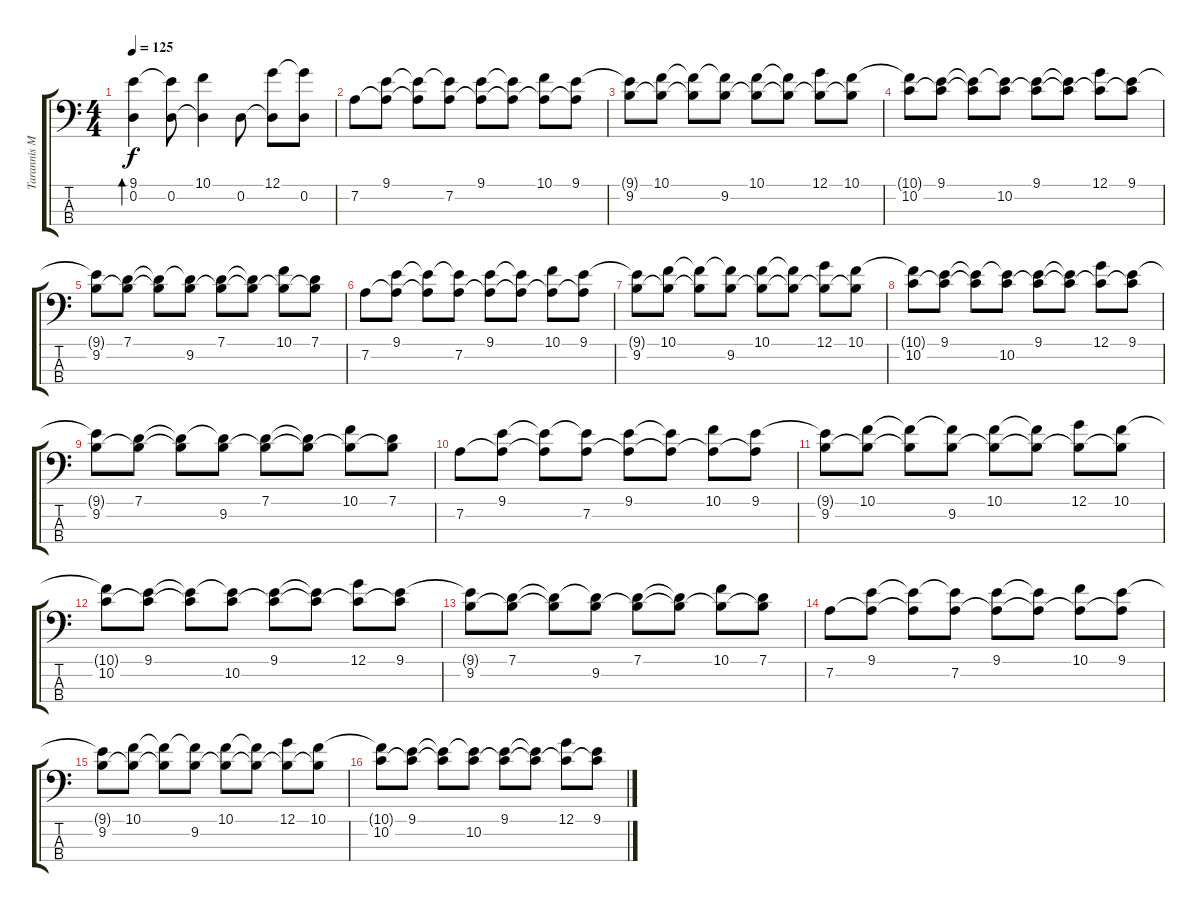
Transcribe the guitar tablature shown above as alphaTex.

\track ("Tarannis M." "Tarannis M") {instrument electricbasspick}
\staff {score tabs}
\tuning (G2 D2 A1 E1) {hide}
\ts (4 4)
\tempo 125
\clef f4
\ks c
(9.1 0.2).4{bd 480 dy f} (9.1{t} 0.2).8 (10.1 0.2{t}).4 0.2.8 (12.1 0.2{t}).8 (12.1{t} 0.2).8 |
7.2.8 (9.1 7.2{t}).8 (9.1{t} 7.2{t}).8 (9.1{t} 7.2).8 (9.1 7.2{t}).8 (9.1{t} 7.2{t}).8 (10.1 7.2{t}).8 (9.1 7.2{t}).8 |
(9.1{t} 9.2).8 (10.1 9.2{t}).8 (10.1{t} 9.2{t}).8 (10.1{t} 9.2).8 (10.1 9.2{t}).8 (10.1{t} 9.2{t}).8 (12.1 9.2{t}).8 (10.1 9.2{t}).8 |
(10.1{t} 10.2).8 (9.1 10.2{t}).8 (9.1{t} 10.2{t}).8 (9.1{t} 10.2).8 (9.1 10.2{t}).8 (9.1{t} 10.2{t}).8 (12.1 10.2{t}).8 (9.1 10.2{t}).8 |
(9.1{t} 9.2).8 (7.1 9.2{t}).8 (7.1{t} 9.2{t}).8 (7.1{t} 9.2).8 (7.1 9.2{t}).8 (7.1{t} 9.2{t}).8 (10.1 9.2{t}).8 (7.1 9.2{t}).8 |
7.2.8 (9.1 7.2{t}).8 (9.1{t} 7.2{t}).8 (9.1{t} 7.2).8 (9.1 7.2{t}).8 (9.1{t} 7.2{t}).8 (10.1 7.2{t}).8 (9.1 7.2{t}).8 |
(9.1{t} 9.2).8 (10.1 9.2{t}).8 (10.1{t} 9.2{t}).8 (10.1{t} 9.2).8 (10.1 9.2{t}).8 (10.1{t} 9.2{t}).8 (12.1 9.2{t}).8 (10.1 9.2{t}).8 |
(10.1{t} 10.2).8 (9.1 10.2{t}).8 (9.1{t} 10.2{t}).8 (9.1{t} 10.2).8 (9.1 10.2{t}).8 (9.1{t} 10.2{t}).8 (12.1 10.2{t}).8 (9.1 10.2{t}).8 |
(9.1{t} 9.2).8 (7.1 9.2{t}).8 (7.1{t} 9.2{t}).8 (7.1{t} 9.2).8 (7.1 9.2{t}).8 (7.1{t} 9.2{t}).8 (10.1 9.2{t}).8 (7.1 9.2{t}).8 |
7.2.8 (9.1 7.2{t}).8 (9.1{t} 7.2{t}).8 (9.1{t} 7.2).8 (9.1 7.2{t}).8 (9.1{t} 7.2{t}).8 (10.1 7.2{t}).8 (9.1 7.2{t}).8 |
(9.1{t} 9.2).8 (10.1 9.2{t}).8 (10.1{t} 9.2{t}).8 (10.1{t} 9.2).8 (10.1 9.2{t}).8 (10.1{t} 9.2{t}).8 (12.1 9.2{t}).8 (10.1 9.2{t}).8 |
(10.1{t} 10.2).8 (9.1 10.2{t}).8 (9.1{t} 10.2{t}).8 (9.1{t} 10.2).8 (9.1 10.2{t}).8 (9.1{t} 10.2{t}).8 (12.1 10.2{t}).8 (9.1 10.2{t}).8 |
(9.1{t} 9.2).8 (7.1 9.2{t}).8 (7.1{t} 9.2{t}).8 (7.1{t} 9.2).8 (7.1 9.2{t}).8 (7.1{t} 9.2{t}).8 (10.1 9.2{t}).8 (7.1 9.2{t}).8 |
7.2.8 (9.1 7.2{t}).8 (9.1{t} 7.2{t}).8 (9.1{t} 7.2).8 (9.1 7.2{t}).8 (9.1{t} 7.2{t}).8 (10.1 7.2{t}).8 (9.1 7.2{t}).8 |
(9.1{t} 9.2).8 (10.1 9.2{t}).8 (10.1{t} 9.2{t}).8 (10.1{t} 9.2).8 (10.1 9.2{t}).8 (10.1{t} 9.2{t}).8 (12.1 9.2{t}).8 (10.1 9.2{t}).8 |
(10.1{t} 10.2).8 (9.1 10.2{t}).8 (9.1{t} 10.2{t}).8 (9.1{t} 10.2).8 (9.1 10.2{t}).8 (9.1{t} 10.2{t}).8 (12.1 10.2{t}).8 (9.1 10.2{t}).8
